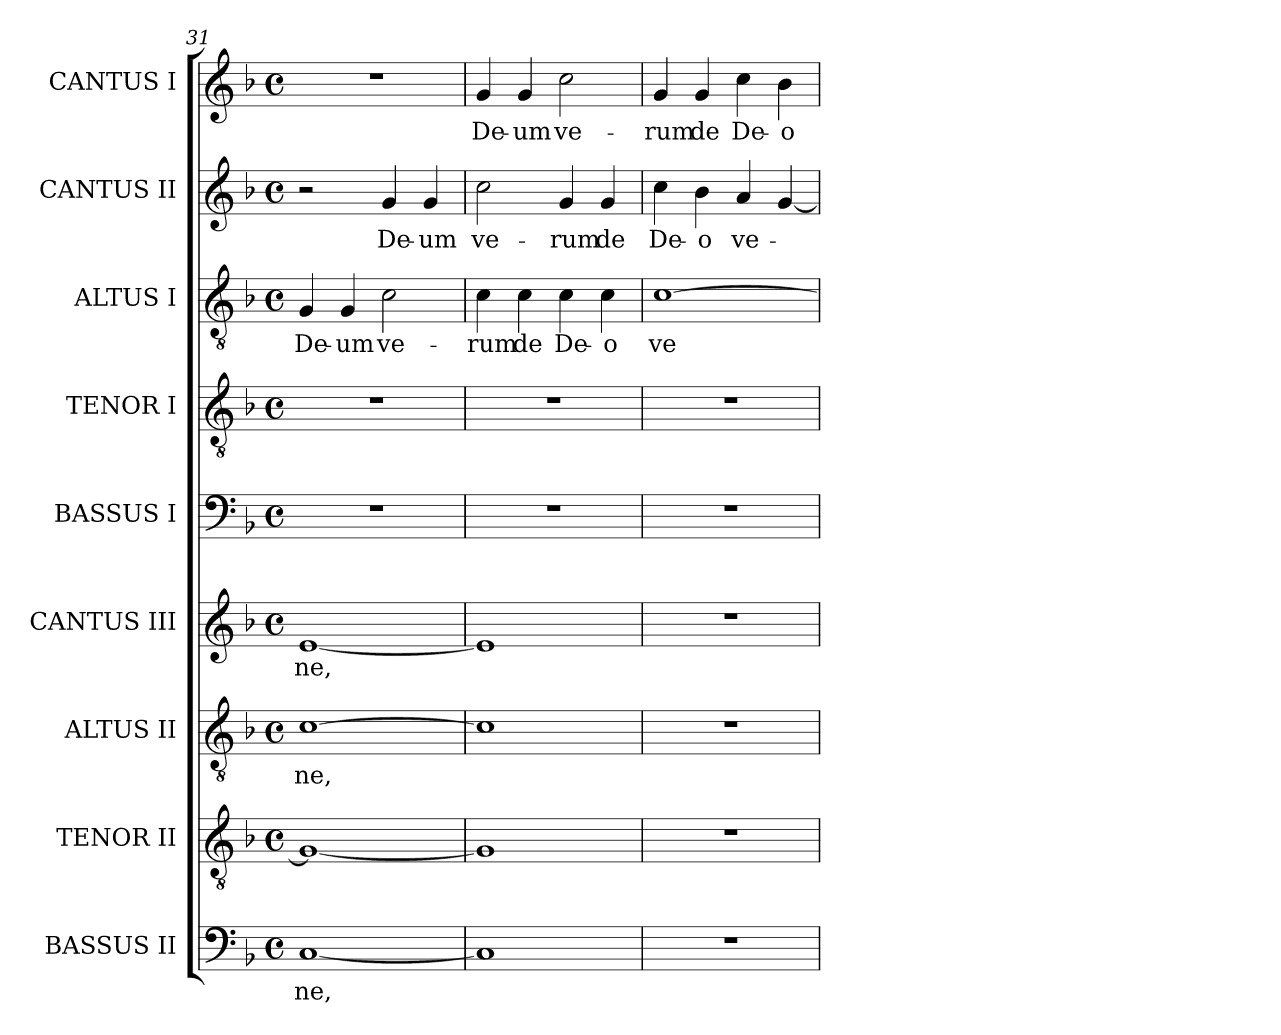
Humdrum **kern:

**kern	**text	**kern	**kern	**text	**kern	**text	**kern	**kern	**kern	**text	**kern	**text	**kern	**text
*part9	*part9	*part8	*part7	*part7	*part6	*part6	*part5	*part4	*part3	*part3	*part2	*part2	*part1	*part1
*staff9	*staff9	*staff8	*staff7	*staff7	*staff6	*staff6	*staff5	*staff4	*staff3	*staff3	*staff2	*staff2	*staff1	*staff1
*I"BASSUS II	*	*I"TENOR II	*I"ALTUS II	*	*I"CANTUS III	*	*I"BASSUS I	*I"TENOR I	*I"ALTUS I	*	*I"CANTUS II	*	*I"CANTUS I	*
*I'B. II	*	*I'T. II	*I'A. II	*	*I'C. III	*	*I'B. I	*I'T. I	*I'A. I	*	*I'C. II	*	*I'C. I	*
*clefF4	*	*clefGv2	*clefGv2	*	*clefG2	*	*clefF4	*clefGv2	*clefGv2	*	*clefG2	*	*clefG2	*
*	*	*ITrd7c12	*ITrd7c12	*	*	*	*	*ITrd7c12	*ITrd7c12	*	*	*	*	*
*k[b-]	*	*k[b-]	*k[b-]	*	*k[b-]	*	*k[b-]	*k[b-]	*k[b-]	*	*k[b-]	*	*k[b-]	*
*F:	*	*F:	*F:	*	*F:	*	*F:	*F:	*F:	*	*F:	*	*F:	*
*M4/4	*	*M4/4	*M4/4	*	*M4/4	*	*M4/4	*M4/4	*M4/4	*	*M4/4	*	*M4/4	*
*met(c)	*	*met(c)	*met(c)	*	*met(c)	*	*met(c)	*met(c)	*met(c)	*	*met(c)	*	*met(c)	*
=31	=31	=31	=31	=31	=31	=31	=31	=31	=31	=31	=31	=31	=31	=31
!	!LO:LY:b:color=#000000	!	!	!	!	!	!	!	!	!	!	!	!	!
!	!	!	!	!LO:LY:b:color=#000000	!	!	!	!	!	!	!	!	!	!
!	!	!	!	!	!	!LO:LY:b:color=#000000	!	!	!	!	!	!	!	!
!	!	!	!	!	!	!	!	!	!	!LO:LY:b:color=#000000	!	!	!	!
[<1Ci	-ne,	1GGi_<	[>1Ci	-ne,	[<1ei	-ne,	1r	1r	4GGi/	De-	2r	.	1r	.
!	!	!	!	!	!	!	!	!	!	!LO:LY:b:color=#000000	!	!	!	!
.	.	.	.	.	.	.	.	.	4GGi/	-um	.	.	.	.
!	!	!	!	!	!	!	!	!	!	!LO:LY:b:color=#000000	!	!	!	!
!	!	!	!	!	!	!	!	!	!	!	!	!LO:LY:b:color=#000000	!	!
.	.	.	.	.	.	.	.	.	2Ci\	ve-	4gi/	De-	.	.
!	!	!	!	!	!	!	!	!	!	!	!	!LO:LY:b:color=#000000	!	!
.	.	.	.	.	.	.	.	.	.	.	4gi/	-um	.	.
=32	=32	=32	=32	=32	=32	=32	=32	=32	=32	=32	=32	=32	=32	=32
!	!	!	!	!	!	!	!	!	!	!LO:LY:b:color=#000000	!	!	!	!
!	!	!	!	!	!	!	!	!	!	!	!	!LO:LY:b:color=#000000	!	!
!	!	!	!	!	!	!	!	!	!	!	!	!	!	!LO:LY:b:color=#000000
1Ci]	.	1GGi]	1Ci]	.	1ei]	.	1r	1r	4Ci\	-rum	2cci\	ve-	4gi/	De-
!	!	!	!	!	!	!	!	!	!	!LO:LY:b:color=#000000	!	!	!	!
!	!	!	!	!	!	!	!	!	!	!	!	!	!	!LO:LY:b:color=#000000
.	.	.	.	.	.	.	.	.	4Ci\	de	.	.	4gi/	-um
!	!	!	!	!	!	!	!	!	!	!LO:LY:b:color=#000000	!	!	!	!
!	!	!	!	!	!	!	!	!	!	!	!	!LO:LY:b:color=#000000	!	!
!	!	!	!	!	!	!	!	!	!	!	!	!	!	!LO:LY:b:color=#000000
.	.	.	.	.	.	.	.	.	4Ci\	De-	4gi/	-rum	2cci\	ve-
!	!	!	!	!	!	!	!	!	!	!LO:LY:b:color=#000000	!	!	!	!
!	!	!	!	!	!	!	!	!	!	!	!	!LO:LY:b:color=#000000	!	!
.	.	.	.	.	.	.	.	.	4Ci\	-o	4gi/	de	.	.
=33	=33	=33	=33	=33	=33	=33	=33	=33	=33	=33	=33	=33	=33	=33
!	!	!	!	!	!	!	!	!	!	!LO:LY:b:color=#000000	!	!	!	!
!	!	!	!	!	!	!	!	!	!	!	!	!LO:LY:b:color=#000000	!	!
!	!	!	!	!	!	!	!	!	!	!	!	!	!	!LO:LY:b:color=#000000
1r	.	1r	1r	.	1r	.	1r	1r	[>1Ci	ve-	4cci\	De-	4gi/	-rum
!	!	!	!	!	!	!	!	!	!	!	!	!LO:LY:b:color=#000000	!	!
!	!	!	!	!	!	!	!	!	!	!	!	!	!	!LO:LY:b:color=#000000
.	.	.	.	.	.	.	.	.	.	.	4b-i\	-o	4gi/	de
!	!	!	!	!	!	!	!	!	!	!	!	!LO:LY:b:color=#000000	!	!
!	!	!	!	!	!	!	!	!	!	!	!	!	!	!LO:LY:b:color=#000000
.	.	.	.	.	.	.	.	.	.	.	4ai/	ve-	4cci\	De-
!	!	!	!	!	!	!	!	!	!	!	!	!	!	!LO:LY:b:color=#000000
.	.	.	.	.	.	.	.	.	.	.	[<4gi/	.	4b-i\	-o
=	=	=	=	=	=	=	=	=	=	=	=	=	=	=
*-	*-	*-	*-	*-	*-	*-	*-	*-	*-	*-	*-	*-	*-	*-
